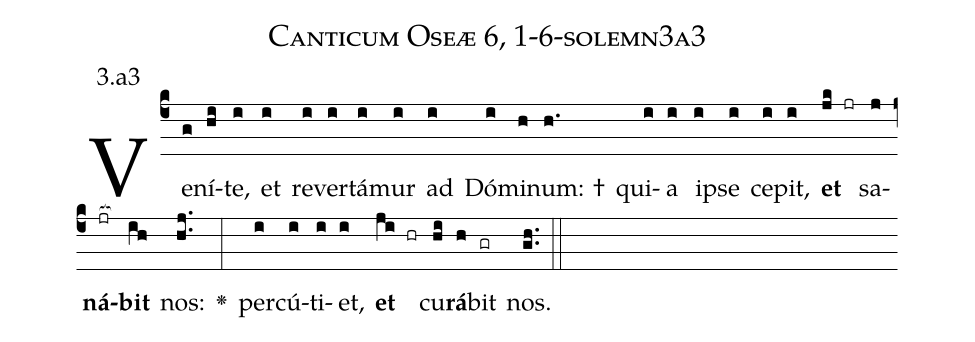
name: Canticum Oseæ 6, 1-6-solemn3a3;
annotation: 3.a3;
%%
(c4)Ve(g)ní(hi)te,(i) et(i) re(i)ver(i)tá(i)mur(i) ad(i) Dó(i)mi(h)num: †(h.) qui(i)a(i) i(i)pse(i) ce(i)pit,(i) <b>et</b>(jk jr) sa(j)<b>ná</b>(jr[ocb:1{])<b>bit</b>(ih[ocb:0}]) nos:(hj..) <v>\greheightstar</v>(:) per(i)cú(i)ti(i)et,(i) <b>et</b>(ji hr) cu(hi)<b>rá</b>(h)bit(gr) nos.(gh..) (::)


%E(i) u(i) o(ji) u(hi) a(h) e.(gh..) (::)
